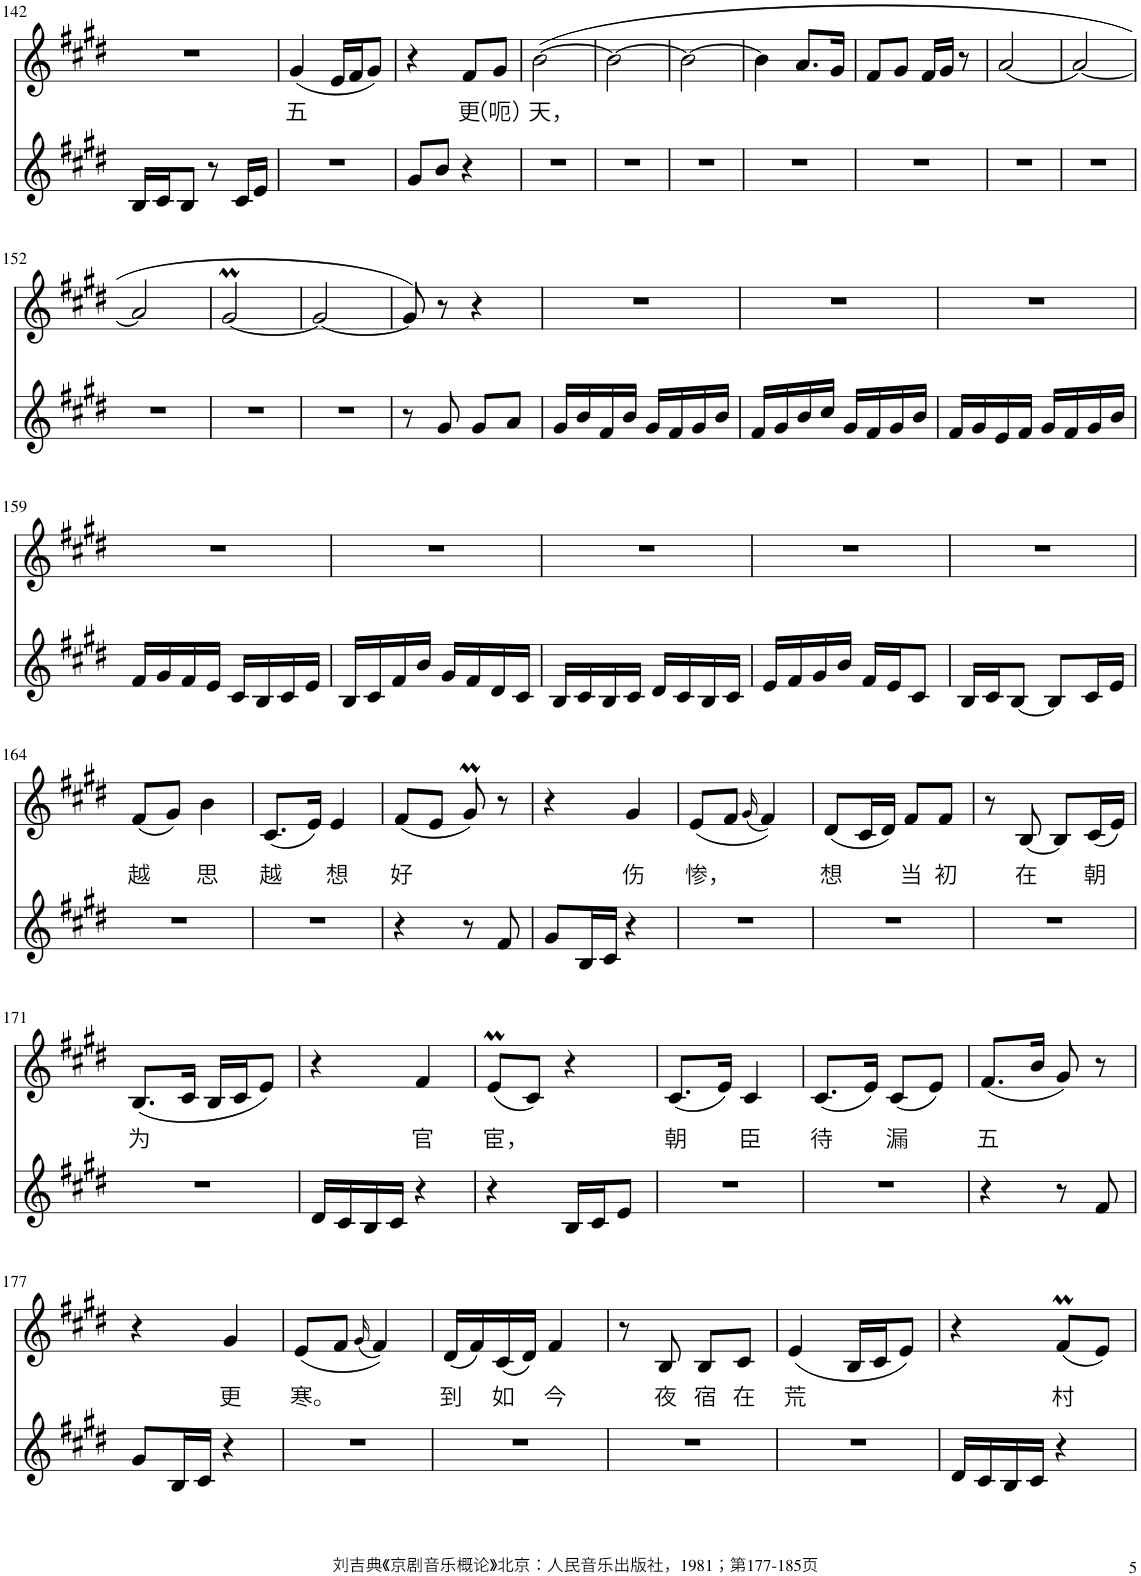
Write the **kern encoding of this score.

**kern	**kern	**text
*part2	*part1	*part1
*staff2	*staff1	*staff1
*I"Piano	*I"Piano	*
*I'Pno	*I'Pno	*
!!LO:PB:g=z
*clefG2	*clefG2	*
*k[f#c#g#d#]	*k[f#c#g#d#]	*
*M2/4	*M2/4	*
=142	=142	=142
16B/LL	2r	.
16c#/J	.	.
8B/J	.	.
8r	.	.
16c#/LL	.	.
16e/JJ	.	.
=143	=143	=143
!	!	!LO:LY:b
2r	(4g#/	五
.	16e/LL	.
.	16f#/J	.
.	8g#/J)	.
=144	=144	=144
8g#/L	4r	.
8b/J	.	.
!	!	!LO:LY:b
4r	8f#/L	更
!	!	!LO:LY:b
.	8g#/J	（呃）
=145	=145	=145
!	!	!LO:LY:b
2r	([2b\	天，
=146	=146	=146
2r	2b\_	.
=147	=147	=147
2r	2b\_	.
=148	=148	=148
2r	4b\]	.
.	8.a/L	.
.	16g#/Jk	.
=149	=149	=149
2r	8f#/L	.
.	8g#/J	.
.	16f#/LL	.
.	16g#/JJ	.
.	8r	.
=150	=150	=150
2r	[2a/	.
=151	=151	=151
2r	2a/_	.
!!LO:LB:g=z
=152	=152	=152
2r	2a/]	.
=153	=153	=153
2r	[2g#m/	.
=154	=154	=154
2r	2g#/_	.
=155	=155	=155
8r	8g#/])	.
8g#/	8r	.
8g#/L	4r	.
8a/J	.	.
=156	=156	=156
16g#/LL	2r	.
16b/	.	.
16f#/	.	.
16b/JJ	.	.
16g#/LL	.	.
16f#/	.	.
16g#/	.	.
16b/JJ	.	.
=157	=157	=157
16f#/LL	2r	.
16g#/	.	.
16b/	.	.
16cc#/JJ	.	.
16g#/LL	.	.
16f#/	.	.
16g#/	.	.
16b/JJ	.	.
=158	=158	=158
16f#/LL	2r	.
16g#/	.	.
16e/	.	.
16f#/JJ	.	.
16g#/LL	.	.
16f#/	.	.
16g#/	.	.
16b/JJ	.	.
!!LO:LB:g=z
=159	=159	=159
16f#/LL	2r	.
16g#/	.	.
16f#/	.	.
16e/JJ	.	.
16c#/LL	.	.
16B/	.	.
16c#/	.	.
16e/JJ	.	.
=160	=160	=160
16B/LL	2r	.
16c#/	.	.
16f#/	.	.
16b/JJ	.	.
16g#/LL	.	.
16f#/	.	.
16d#/	.	.
16c#/JJ	.	.
=161	=161	=161
16B/LL	2r	.
16c#/	.	.
16B/	.	.
16c#/JJ	.	.
16d#/LL	.	.
16c#/	.	.
16B/	.	.
16c#/JJ	.	.
=162	=162	=162
16e/LL	2r	.
16f#/	.	.
16g#/	.	.
16b/JJ	.	.
16f#/LL	.	.
16e/J	.	.
8c#/J	.	.
=163	=163	=163
16B/LL	2r	.
16c#/J	.	.
[8B/J	.	.
8B/L]	.	.
16c#/L	.	.
16e/JJ	.	.
!!LO:LB:g=z
=164	=164	=164
!	!	!LO:LY:b
2r	(8f#/L	越
.	8g#/J)	.
!	!	!LO:LY:b
.	4b\	思
=165	=165	=165
!	!	!LO:LY:b
2r	(8.c#/L	越
.	16e/Jk)	.
!	!	!LO:LY:b
.	4e/	想
=166	=166	=166
!	!	!LO:LY:b
4r	(8f#/L	好
.	8e/J	.
8r	8g#m/)	.
8f#/	8r	.
=167	=167	=167
8g#/L	4r	.
16B/L	.	.
16c#/JJ	.	.
!	!	!LO:LY:b
4r	4g#/	伤
=168	=168	=168
!	!	!LO:LY:b
2r	(8e/L	惨，
.	8f#/J	.
.	(16qg#/	.
.	4f#/))	.
=169	=169	=169
!	!	!LO:LY:b
2r	(8d#/L	想
.	16c#/L	.
.	16d#/JJ)	.
!	!	!LO:LY:b
.	8f#/L	当
!	!	!LO:LY:b
.	8f#/J	初
=170	=170	=170
2r	8r	.
!	!	!LO:LY:b
.	[8B/	在
.	8B/L]	.
!	!	!LO:LY:b
.	(16c#/L	朝
.	16e/JJ)	.
!!LO:LB:g=z
=171	=171	=171
!	!	!LO:LY:b
2r	(8.B/L	为
.	16c#/Jk	.
.	16B/LL	.
.	16c#/J	.
.	8e/J)	.
=172	=172	=172
16d#/LL	4r	.
16c#/	.	.
16B/	.	.
16c#/JJ	.	.
!	!	!LO:LY:b
4r	4f#/	官
=173	=173	=173
!	!	!LO:LY:b
4r	(8eM/L	宦，
.	8c#/J)	.
16B/LL	4r	.
16c#/J	.	.
8e/J	.	.
=174	=174	=174
!	!	!LO:LY:b
2r	(8.c#/L	朝
.	16e/Jk)	.
!	!	!LO:LY:b
.	4c#/	臣
=175	=175	=175
!	!	!LO:LY:b
2r	(8.c#/L	待
.	16e/Jk)	.
!	!	!LO:LY:b
.	(8c#/L	漏
.	8e/J)	.
=176	=176	=176
!	!	!LO:LY:b
4r	(8.f#/L	五
.	16b/Jk	.
8r	8g#/)	.
8f#/	8r	.
!!LO:LB:g=z
=177	=177	=177
8g#/L	4r	.
16B/L	.	.
16c#/JJ	.	.
!	!	!LO:LY:b
4r	4g#/	更
=178	=178	=178
!	!	!LO:LY:b
2r	(8e/L	寒。
.	8f#/J	.
.	(16qg#/	.
.	4f#/))	.
=179	=179	=179
!	!	!LO:LY:b
2r	(16d#/LL	到
.	16f#/)	.
!	!	!LO:LY:b
.	(16c#/	如
.	16d#/JJ)	.
!	!	!LO:LY:b
.	4f#/	今
=180	=180	=180
2r	8r	.
!	!	!LO:LY:b
.	8B/	夜
!	!	!LO:LY:b
.	8B/L	宿
!	!	!LO:LY:b
.	8c#/J	在
=181	=181	=181
!	!	!LO:LY:b
2r	(4e/	荒
.	16B/LL	.
.	16c#/J	.
.	8e/J)	.
=182	=182	=182
16d#/LL	4r	.
16c#/	.	.
16B/	.	.
16c#/JJ	.	.
!	!	!LO:LY:b
4r	(8f#M/L	村
.	8e/J)	.
=	=	=
*-	*-	*-
